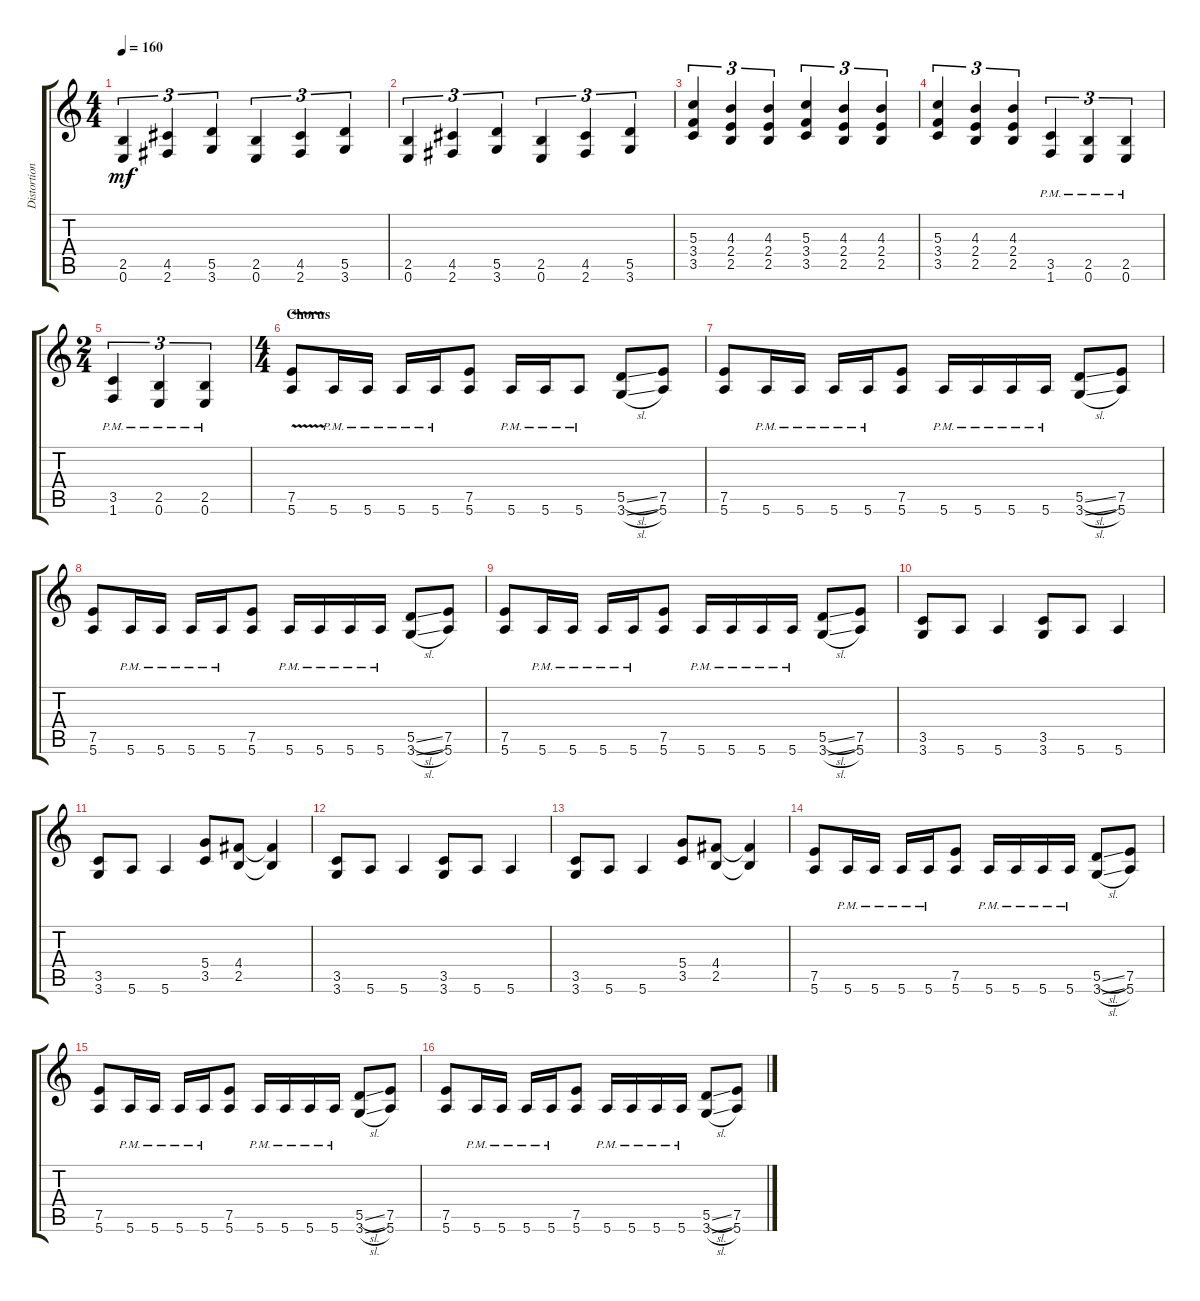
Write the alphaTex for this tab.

\track ("Distortion Guitar" "Distortion") {instrument distortionguitar}
\staff {score tabs}
\tuning (E4 B3 G3 D3 A2 E2) {hide}
\ts (4 4)
\tempo 160
\clef g2
\ks c
(2.5 0.6).4{tu (3 2) dy mf} (4.5 2.6).4{tu (3 2)} (5.5 3.6).4{tu (3 2)} (2.5 0.6).4{tu (3 2)} (4.5 2.6).4{tu (3 2)} (5.5 3.6).4{tu (3 2)} |
(2.5 0.6).4{tu (3 2)} (4.5 2.6).4{tu (3 2)} (5.5 3.6).4{tu (3 2)} (2.5 0.6).4{tu (3 2)} (4.5 2.6).4{tu (3 2)} (5.5 3.6).4{tu (3 2)} |
(5.3 3.4 3.5).4{tu (3 2)} (4.3 2.4 2.5).4{tu (3 2)} (4.3 2.4 2.5).4{tu (3 2)} (5.3 3.4 3.5).4{tu (3 2)} (4.3 2.4 2.5).4{tu (3 2)} (4.3 2.4 2.5).4{tu (3 2)} |
(5.3 3.4 3.5).4{tu (3 2)} (4.3 2.4 2.5).4{tu (3 2)} (4.3 2.4 2.5).4{tu (3 2)} (3.5{pm} 1.6{pm}).4{tu (3 2)} (2.5{pm} 0.6{pm}).4{tu (3 2)} (2.5{pm} 0.6{pm}).4{tu (3 2)} |
\ts (2 4)
(3.5{pm} 1.6{pm}).4{tu (3 2)} (2.5{pm} 0.6{pm}).4{tu (3 2)} (2.5{pm} 0.6{pm}).4{tu (3 2)} |
\ts (4 4)
\section ("" "Chorus")
(7.5 5.6{v}).8 5.6{pm}.16 5.6{pm}.16 5.6{pm}.16 5.6{pm}.16 (7.5 5.6).8 5.6{pm}.16 5.6{pm}.16 5.6{pm}.8 (5.5{sl} 3.6{sl}).8 (7.5 5.6).8 |
(7.5 5.6).8 5.6{pm}.16 5.6{pm}.16 5.6{pm}.16 5.6{pm}.16 (7.5 5.6).8 5.6{pm}.16 5.6{pm}.16 5.6{pm}.16 5.6{pm}.16 (5.5{sl} 3.6{sl}).8 (7.5 5.6).8 |
(7.5 5.6).8 5.6{pm}.16 5.6{pm}.16 5.6{pm}.16 5.6{pm}.16 (7.5 5.6).8 5.6{pm}.16 5.6{pm}.16 5.6{pm}.16 5.6{pm}.16 (5.5{sl} 3.6{sl}).8 (7.5 5.6).8 |
(7.5 5.6).8 5.6{pm}.16 5.6{pm}.16 5.6{pm}.16 5.6{pm}.16 (7.5 5.6).8 5.6{pm}.16 5.6{pm}.16 5.6{pm}.16 5.6{pm}.16 (5.5{sl} 3.6{sl}).8 (7.5 5.6).8 |
(3.5 3.6).8 5.6.8 5.6.4 (3.5 3.6).8 5.6.8 5.6.4 |
(3.5 3.6).8 5.6.8 5.6.4 (5.4 3.5).8 (4.4 2.5).8 (4.4{t} 2.5{t}).4 |
(3.5 3.6).8 5.6.8 5.6.4 (3.5 3.6).8 5.6.8 5.6.4 |
(3.5 3.6).8 5.6.8 5.6.4 (5.4 3.5).8 (4.4 2.5).8 (4.4{t} 2.5{t}).4 |
(7.5 5.6).8 5.6{pm}.16 5.6{pm}.16 5.6{pm}.16 5.6{pm}.16 (7.5 5.6).8 5.6{pm}.16 5.6{pm}.16 5.6{pm}.16 5.6{pm}.16 (5.5{sl} 3.6{sl}).8 (7.5 5.6).8 |
(7.5 5.6).8 5.6{pm}.16 5.6{pm}.16 5.6{pm}.16 5.6{pm}.16 (7.5 5.6).8 5.6{pm}.16 5.6{pm}.16 5.6{pm}.16 5.6{pm}.16 (5.5{sl} 3.6{sl}).8 (7.5 5.6).8 |
(7.5 5.6).8 5.6{pm}.16 5.6{pm}.16 5.6{pm}.16 5.6{pm}.16 (7.5 5.6).8 5.6{pm}.16 5.6{pm}.16 5.6{pm}.16 5.6{pm}.16 (5.5{sl} 3.6{sl}).8 (7.5 5.6).8
